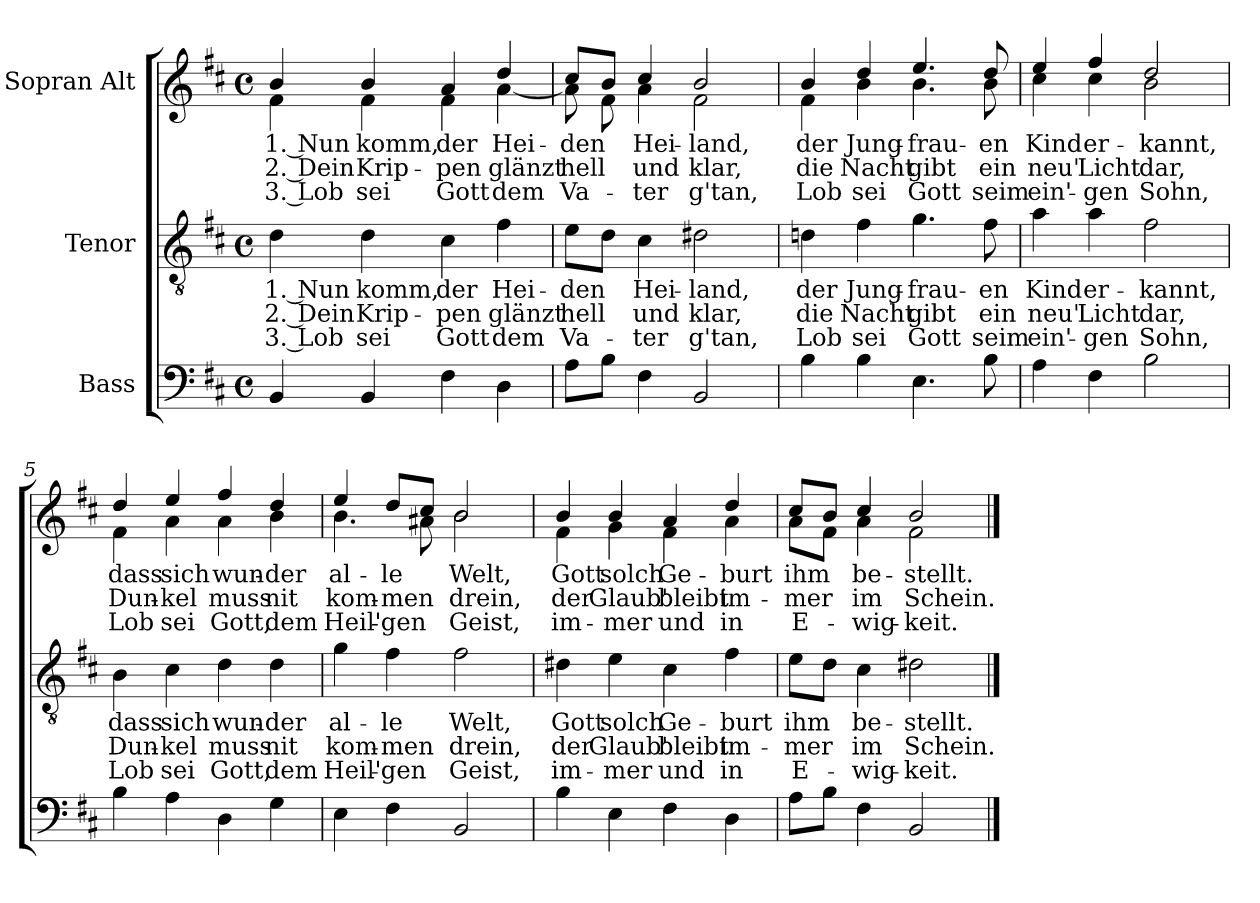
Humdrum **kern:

**kern	**kern	**text	**text	**text	**kern	**text	**text	**text
*part3	*part2	*part2	*part2	*part2	*part1	*part1	*part1	*part1
*staff3	*staff2	*staff2	*staff2	*staff2	*staff1	*staff1	*staff1	*staff1
*I"Bass	*I"Tenor	*	*	*	*I"Sopran Alt	*	*	*
*clefF4	*clefGv2	*	*	*	*clefG2	*	*	*
*k[f#c#]	*k[f#c#]	*	*	*	*k[f#c#]	*	*	*
*M4/4	*M4/4	*	*	*	*M4/4	*	*	*
*met(c)	*met(c)	*	*	*	*met(c)	*	*	*
=1	=1	=1	=1	=1	=1	=1	=1	=1
!	!	!LO:LY:b	!LO:LY:b	!LO:LY:b	!	!LO:LY:b	!LO:LY:b	!LO:LY:b
*	*	*	*	*	*^	*	*	*
4BB/	4d\	1. Nun	2. Dein	3. Lob	4b/	4f#\	1. Nun	2. Dein	3. Lob
!	!	!LO:LY:b	!LO:LY:b	!LO:LY:b	!	!	!LO:LY:b	!LO:LY:b	!LO:LY:b
4BB/	4d\	komm,	Krip-	sei	4b/	4f#\	komm,	Krip-	sei
!	!	!LO:LY:b	!LO:LY:b	!LO:LY:b	!	!	!LO:LY:b	!LO:LY:b	!LO:LY:b
4F#\	4c#\	der	pen	Gott	4a/	4f#\	der	pen	Gott
!	!	!LO:LY:b	!LO:LY:b	!LO:LY:b	!	!	!LO:LY:b	!LO:LY:b	!LO:LY:b
4D\	4f#\	Hei-	glänzt	dem	4dd/	[4a\	Hei-	glänzt	dem
=2	=2	=2	=2	=2	=2	=2	=2	=2	=2
!	!	!LO:LY:b	!LO:LY:b	!LO:LY:b	!	!	!LO:LY:b	!LO:LY:b	!LO:LY:b
8A\L	8e\L	den	hell	Va-	8cc#/L	8a\]	den	hell	Va-
8B\J	8d\J	.	.	.	8b/J	8f#\	.	.	.
!	!	!LO:LY:b	!LO:LY:b	!LO:LY:b	!	!	!LO:LY:b	!LO:LY:b	!LO:LY:b
4F#\	4c#\	Hei-	und	ter	4cc#/	4a\	Hei-	und	ter
!	!	!LO:LY:b	!LO:LY:b	!LO:LY:b	!	!	!LO:LY:b	!LO:LY:b	!LO:LY:b
2BB/	2d#X\	land,	klar,	g'tan,	2b/	2f#\	land,	klar,	g'tan,
!!LO:LB:g=z	!!
=3	=3	=3	=3	=3	=3	=3	=3	=3	=3
!	!	!LO:LY:b	!LO:LY:b	!LO:LY:b	!	!	!LO:LY:b	!LO:LY:b	!LO:LY:b
4B\	4dn\	der	die	Lob	4b/	4f#\	der	die	Lob
!	!	!LO:LY:b	!LO:LY:b	!LO:LY:b	!	!	!LO:LY:b	!LO:LY:b	!LO:LY:b
4B\	4f#\	Jung-	Nacht	sei	4dd/	4b\	Jung-	Nacht	sei
!	!	!LO:LY:b	!LO:LY:b	!LO:LY:b	!	!	!LO:LY:b	!LO:LY:b	!LO:LY:b
4.E\	4.g\	frau-	gibt	Gott	4.ee/	4.b\	frau-	gibt	Gott
!	!	!LO:LY:b	!LO:LY:b	!LO:LY:b	!	!	!LO:LY:b	!LO:LY:b	!LO:LY:b
8B\	8f#\	en	ein	seim	8dd/	8b\	en	ein	seim
=4	=4	=4	=4	=4	=4	=4	=4	=4	=4
!	!	!LO:LY:b	!LO:LY:b	!LO:LY:b	!	!	!LO:LY:b	!LO:LY:b	!LO:LY:b
4A\	4a\	Kind	neu'	ein'-	4ee/	4cc#\	Kind	neu'	ein'-
!	!	!LO:LY:b	!LO:LY:b	!LO:LY:b	!	!	!LO:LY:b	!LO:LY:b	!LO:LY:b
4F#\	4a\	er-	Licht	gen	4ff#/	4cc#\	er-	Licht	gen
!	!	!LO:LY:b	!LO:LY:b	!LO:LY:b	!	!	!LO:LY:b	!LO:LY:b	!LO:LY:b
2B\	2f#\	kannt,	dar,	Sohn,	2dd/	2b\	kannt,	dar,	Sohn,
=5	=5	=5	=5	=5	=5	=5	=5	=5	=5
!	!	!LO:LY:b	!LO:LY:b	!LO:LY:b	!	!	!LO:LY:b	!LO:LY:b	!LO:LY:b
4B\	4B\	dass	Dun-	Lob	4dd/	4f#\	dass	Dun-	Lob
!	!	!LO:LY:b	!LO:LY:b	!LO:LY:b	!	!	!LO:LY:b	!LO:LY:b	!LO:LY:b
4A\	4c#\	sich	kel	sei	4ee/	4a\	sich	kel	sei
!	!	!LO:LY:b	!LO:LY:b	!LO:LY:b	!	!	!LO:LY:b	!LO:LY:b	!LO:LY:b
4D\	4d\	wun-	muss	Gott,	4ff#/	4a\	wun-	muss	Gott,
!	!	!LO:LY:b	!LO:LY:b	!LO:LY:b	!	!	!LO:LY:b	!LO:LY:b	!LO:LY:b
4G\	4d\	der	nit	dem	4dd/	4b\	der	nit	dem
!!LO:LB:g=z	!!
=6	=6	=6	=6	=6	=6	=6	=6	=6	=6
!	!	!LO:LY:b	!LO:LY:b	!LO:LY:b	!	!	!LO:LY:b	!LO:LY:b	!LO:LY:b
4E\	4g\	al-	kom-	Heil'-	4ee/	4.b\	al-	kom-	Heil'-
!	!	!LO:LY:b	!LO:LY:b	!LO:LY:b	!	!	!LO:LY:b	!LO:LY:b	!LO:LY:b
4F#\	4f#\	le	men	gen	8dd/L	.	le	men	gen
.	.	.	.	.	8cc#/J	8a#X\	.	.	.
!	!	!LO:LY:b	!LO:LY:b	!LO:LY:b	!	!	!LO:LY:b	!LO:LY:b	!LO:LY:b
2BB/	2f#\	Welt,	drein,	Geist,	2b/	2b\	Welt,	drein,	Geist,
=7	=7	=7	=7	=7	=7	=7	=7	=7	=7
!	!	!LO:LY:b	!LO:LY:b	!LO:LY:b	!	!	!LO:LY:b	!LO:LY:b	!LO:LY:b
4B\	4d#X\	Gott	der	im-	4b/	4f#\	Gott	der	im-
!	!	!LO:LY:b	!LO:LY:b	!LO:LY:b	!	!	!LO:LY:b	!LO:LY:b	!LO:LY:b
4E\	4e\	solch	Glaub'	mer	4b/	4g\	solch	Glaub'	mer
!	!	!LO:LY:b	!LO:LY:b	!LO:LY:b	!	!	!LO:LY:b	!LO:LY:b	!LO:LY:b
4F#\	4c#\	Ge-	bleibt	und	4a/	4f#\	Ge-	bleibt	und
!	!	!LO:LY:b	!LO:LY:b	!LO:LY:b	!	!	!LO:LY:b	!LO:LY:b	!LO:LY:b
4D\	4f#\	burt	im-	in	4dd/	4a\	burt	im-	in
=8	=8	=8	=8	=8	=8	=8	=8	=8	=8
!	!	!LO:LY:b	!LO:LY:b	!LO:LY:b	!	!	!LO:LY:b	!LO:LY:b	!LO:LY:b
8A\L	8e\L	ihm	mer	E-	8cc#/L	8a\L	ihm	mer	E-
8B\J	8d\J	.	.	.	8b/J	8f#\J	.	.	.
!	!	!LO:LY:b	!LO:LY:b	!LO:LY:b	!	!	!LO:LY:b	!LO:LY:b	!LO:LY:b
4F#\	4c#\	be-	im	wig-	4cc#/	4a\	be-	im	wig-
!	!	!LO:LY:b	!LO:LY:b	!LO:LY:b	!	!	!LO:LY:b	!LO:LY:b	!LO:LY:b
2BB/	2d#X\	stellt.	Schein.	keit.	2b/	2f#\	stellt.	Schein.	keit.
*	*	*	*	*	*v	*v	*	*	*
==	==	==	==	==	==	==	==	==
*-	*-	*-	*-	*-	*-	*-	*-	*-
